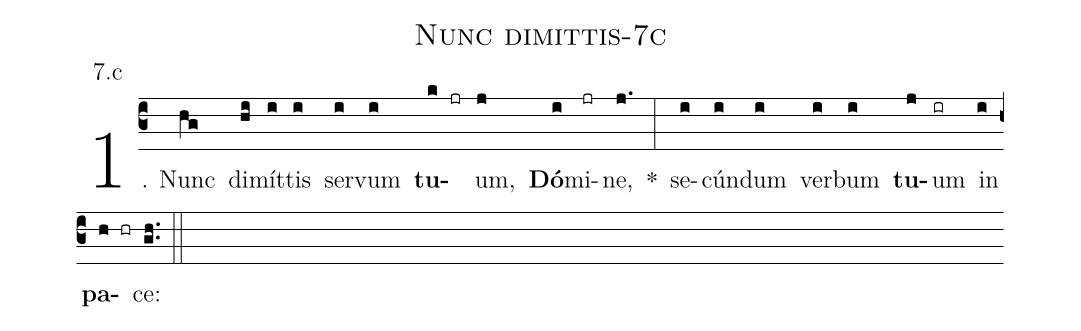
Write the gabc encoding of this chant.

name: Nunc dimittis-7c;
annotation: 7.c;
%%
(c3)1. Nunc(hg) di(hi)mít(i)tis(i) ser(i)vum(i) <b>tu</b>(k jr)um,(j) <b>Dó</b>(i)mi(jr)ne,(j.) *(:) se(i)cún(i)dum(i) ver(i)bum(i) <b>tu</b>(j)um(ir) in(i) <b>pa</b>(h hr)ce:(gh..) (::)
